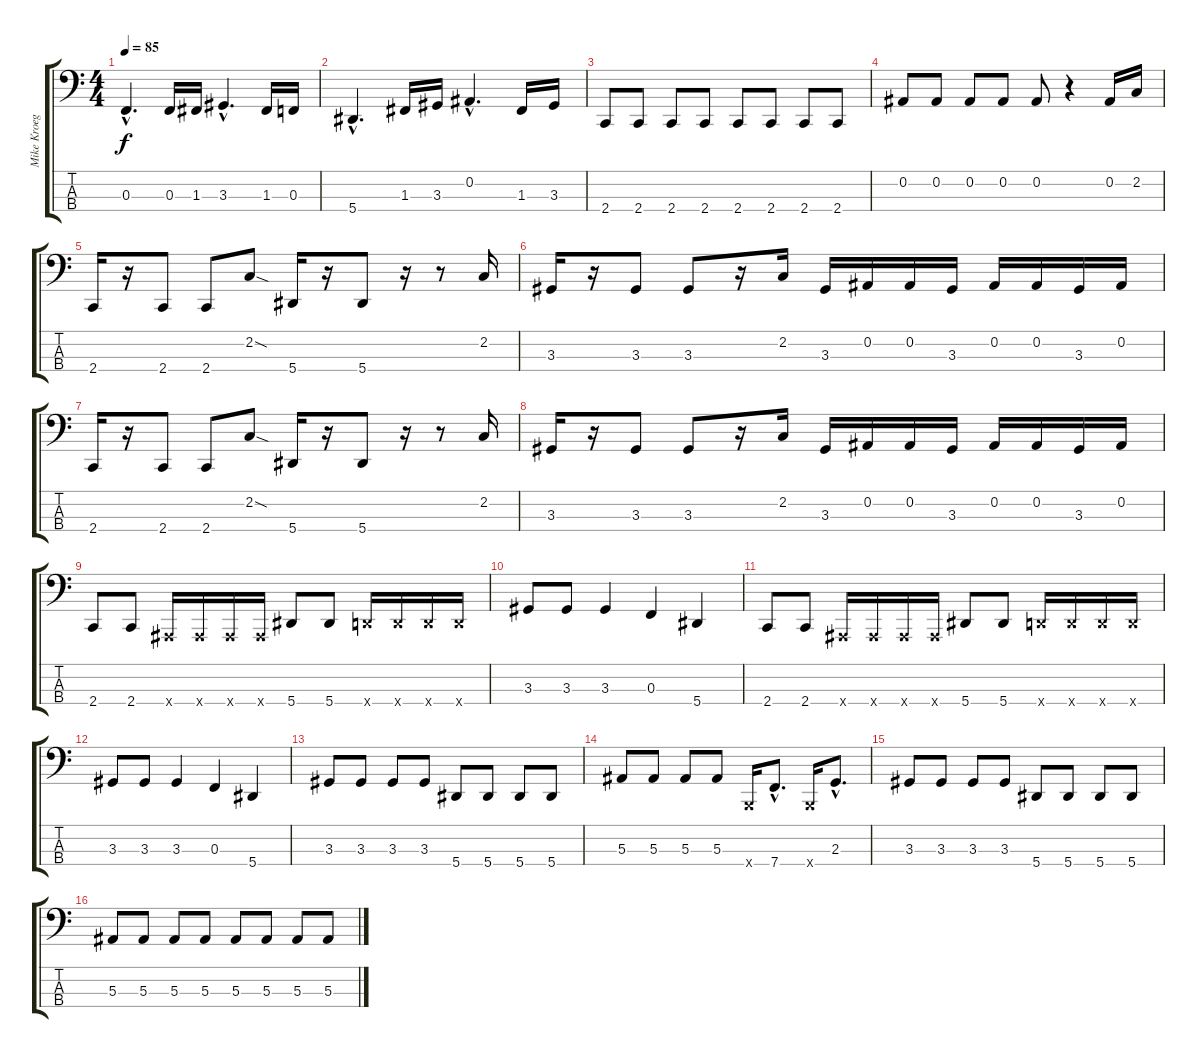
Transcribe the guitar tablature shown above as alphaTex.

\track ("Mike Kroeger (Bass)" "Mike Kroeg") {instrument electricbassfinger}
\staff {score tabs}
\tuning (Eb2 Bb1 F1 Bb0) {hide}
\ts (4 4)
\tempo 85
\clef f4
\ks c
0.3{hac}.4{d dy f} 0.3.16 1.3.16 3.3{hac}.4{d} 1.3.16 0.3.16 |
5.4{hac}.4{d} 1.3.16 3.3.16 0.2{hac}.4{d} 1.3.16 3.3.16 |
2.4.8 2.4.8 2.4.8 2.4.8 2.4.8 2.4.8 2.4.8 2.4.8 |
0.2.8 0.2.8 0.2.8 0.2.8 0.2.8 r.4 0.2.16 2.2.16 |
2.4.16 r.16 2.4.8 2.4.8 2.2{sod}.8 5.4.16 r.16 5.4.8 r.16 r.8 2.2.16 |
3.3.16 r.16 3.3.8 3.3.8 r.16 2.2.16 3.3.16 0.2.16 0.2.16 3.3.16 0.2.16 0.2.16 3.3.16 0.2.16 |
2.4.16 r.16 2.4.8 2.4.8 2.2{sod}.8 5.4.16 r.16 5.4.8 r.16 r.8 2.2.16 |
3.3.16 r.16 3.3.8 3.3.8 r.16 2.2.16 3.3.16 0.2.16 0.2.16 3.3.16 0.2.16 0.2.16 3.3.16 0.2.16 |
2.4.8 2.4.8 0.4{x}.16 0.4{x}.16 0.4{x}.16 0.4{x}.16 5.4.8 5.4.8 4.4{x}.16 4.4{x}.16 4.4{x}.16 4.4{x}.16 |
3.3.8 3.3.8 3.3.4 0.3.4 5.4.4 |
2.4.8 2.4.8 0.4{x}.16 0.4{x}.16 0.4{x}.16 0.4{x}.16 5.4.8 5.4.8 4.4{x}.16 4.4{x}.16 4.4{x}.16 4.4{x}.16 |
3.3.8 3.3.8 3.3.4 0.3.4 5.4.4 |
3.3.8 3.3.8 3.3.8 3.3.8 5.4.8 5.4.8 5.4.8 5.4.8 |
5.3.8 5.3.8 5.3.8 5.3.8 1.4{x}.16 7.4{hac}.8{d} 1.4{x}.16 2.3{hac}.8{d} |
3.3.8 3.3.8 3.3.8 3.3.8 5.4.8 5.4.8 5.4.8 5.4.8 |
5.3.8 5.3.8 5.3.8 5.3.8 5.3.8 5.3.8 5.3.8 5.3.8
